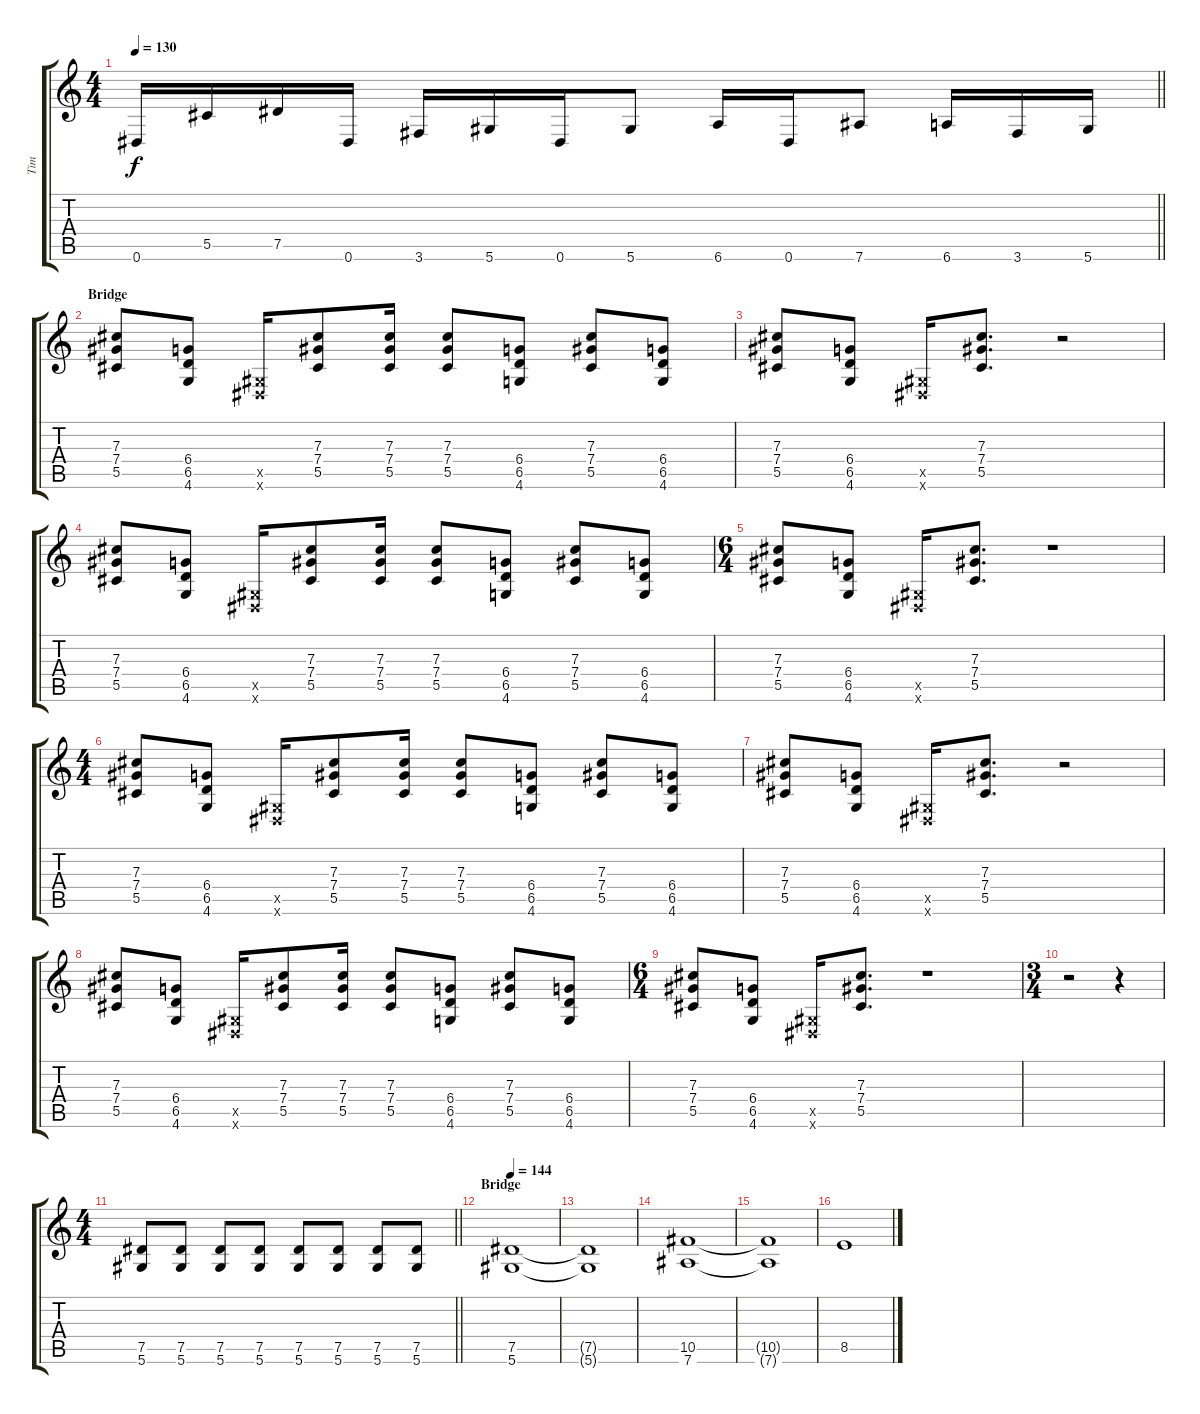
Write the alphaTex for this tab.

\track ("Tim" "Tim") {instrument distortionguitar}
\staff {score tabs}
\tuning (Eb4 Bb3 Gb3 Db3 Ab2 Eb2) {hide}
\ts (4 4)
\tempo 130
\clef g2
\barLineRight lightlight
\ks c
0.6{t}.16{dy f} 5.5.16 7.5.16 0.6.16 3.6.16 5.6.16 0.6.16 5.6.8 6.6.16 0.6.16 7.6.8 6.6.16 3.6.16 5.6.16 |
\section ("" "Bridge")
(7.3 7.4 5.5).8 (6.4 6.5 4.6).8 (0.5{x} 0.6{x}).16 (7.3 7.4 5.5).8 (7.3 7.4 5.5).16 (7.3 7.4 5.5).8 (6.4 6.5 4.6).8 (7.3 7.4 5.5).8 (6.4 6.5 4.6).8 |
(7.3 7.4 5.5).8 (6.4 6.5 4.6).8 (0.5{x} 0.6{x}).16 (7.3 7.4 5.5).8{d} r.2 |
(7.3 7.4 5.5).8 (6.4 6.5 4.6).8 (0.5{x} 0.6{x}).16 (7.3 7.4 5.5).8 (7.3 7.4 5.5).16 (7.3 7.4 5.5).8 (6.4 6.5 4.6).8 (7.3 7.4 5.5).8 (6.4 6.5 4.6).8 |
\ts (6 4)
(7.3 7.4 5.5).8 (6.4 6.5 4.6).8 (0.5{x} 0.6{x}).16 (7.3 7.4 5.5).8{d} r.1 |
\ts (4 4)
(7.3 7.4 5.5).8 (6.4 6.5 4.6).8 (0.5{x} 0.6{x}).16 (7.3 7.4 5.5).8 (7.3 7.4 5.5).16 (7.3 7.4 5.5).8 (6.4 6.5 4.6).8 (7.3 7.4 5.5).8 (6.4 6.5 4.6).8 |
(7.3 7.4 5.5).8 (6.4 6.5 4.6).8 (0.5{x} 0.6{x}).16 (7.3 7.4 5.5).8{d} r.2 |
(7.3 7.4 5.5).8 (6.4 6.5 4.6).8 (0.5{x} 0.6{x}).16 (7.3 7.4 5.5).8 (7.3 7.4 5.5).16 (7.3 7.4 5.5).8 (6.4 6.5 4.6).8 (7.3 7.4 5.5).8 (6.4 6.5 4.6).8 |
\ts (6 4)
(7.3 7.4 5.5).8 (6.4 6.5 4.6).8 (0.5{x} 0.6{x}).16 (7.3 7.4 5.5).8{d} r.1 |
\ts (3 4)
r.2 r.4 |
\ts (4 4)
\barLineRight lightlight
(7.5 5.6).8 (7.5 5.6).8 (7.5 5.6).8 (7.5 5.6).8 (7.5 5.6).8 (7.5 5.6).8 (7.5 5.6).8 (7.5 5.6).8 |
\section ("" "Bridge")
\tempo 144
(7.5 5.6).1 |
(7.5{t} 5.6{t}).1 |
(10.5 7.6).1 |
(10.5{t} 7.6{t}).1 |
8.5.1
